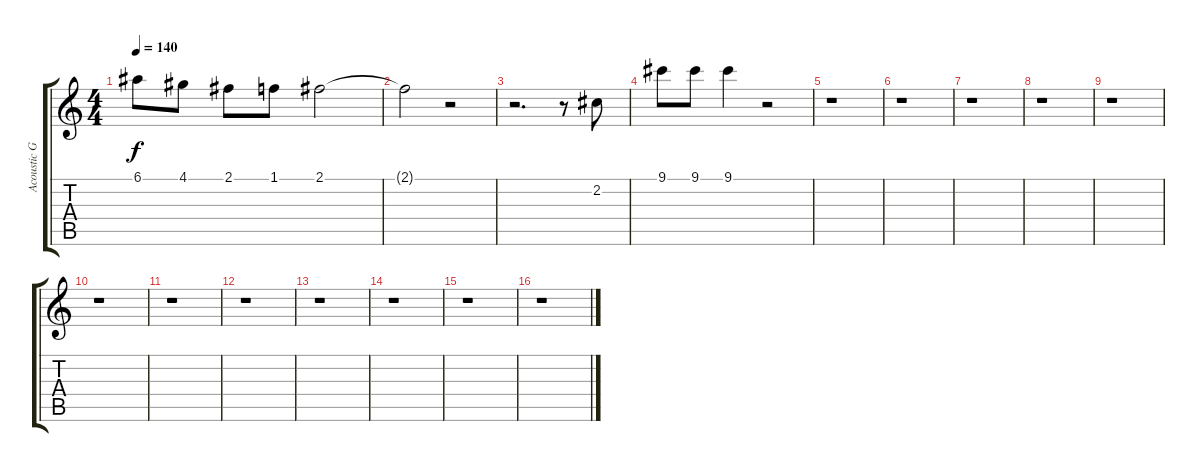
\track ("Acoustic Guitar" "Acoustic G") {instrument acousticguitarnylon}
\staff {score tabs}
\tuning (E4 B3 G3 D3 A2 E2) {hide}
\ts (4 4)
\tempo 140
\clef g2
\ks c
6.1.8{dy f} 4.1.8 2.1.8 1.1.8 2.1.2 |
2.1{t}.2 r.2 |
r.2{d} r.8 2.2.8 |
9.1.8 9.1.8 9.1.4 r.2 |
r.1 |
r.1 |
r.1 |
r.1 |
r.1 |
r.1 |
r.1 |
r.1 |
r.1 |
r.1 |
r.1 |
r.1
